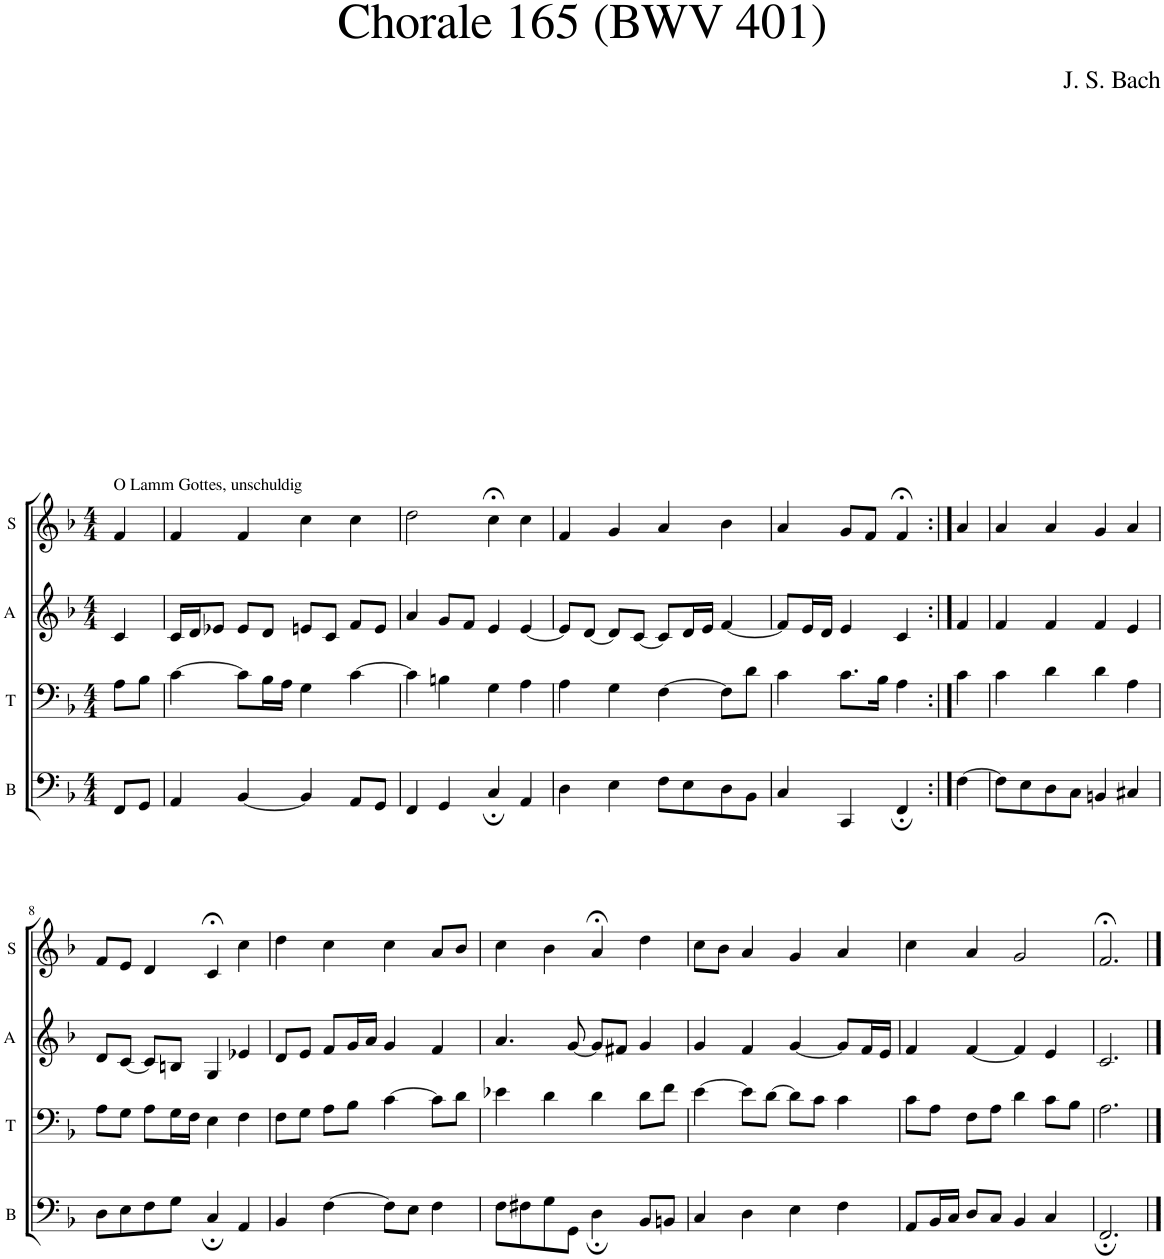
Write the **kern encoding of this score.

**kern	**kern	**kern	**kern
*part4	*part3	*part2	*part1
*staff4	*staff3	*staff2	*staff1
*I"B	*I"T	*I"A	*I"S
*I'B	*I'T	*I'A	*I'S
*clefF4	*clefF4	*clefG2	*clefG2
*k[b-]	*k[b-]	*k[b-]	*k[b-]
*M4/4	*M4/4	*M4/4	*M4/4
=1	=1	=1	=1
!	!	!	!LO:TX:a:t=O Lamm Gottes, unschuldig
8FF/L	8A\L	4c/	4f/
8GG/J	8B-\J	.	.
=2	=2	=2	=2
4AA/	[4c\	16c/LL	4f/
.	.	16d/J	.
.	.	8e-X/J	.
[4BB-/	8c\L]	8e-/L	4f/
.	16B-\L	8d/J	.
.	16A\JJ	.	.
4BB-/]	4G\	8en/L	4cc\
.	.	8c/J	.
8AA/L	[4c\	8f/L	4cc\
8GG/J	.	8e/J	.
=3	=3	=3	=3
4FF/	4c\]	4a/	2dd\
4GG/	4Bn\	8g/L	.
.	.	8f/J	.
4C;/	4G\	4e/	4cc;<\
4AA/	4A\	[4e/	4cc\
=4	=4	=4	=4
4D\	4A\	8e/L]	4f/
.	.	[8d/J	.
4E\	4G\	8d/L]	4g/
.	.	[8c/J	.
8F\L	[4F\	8c/L]	4a/
8E\	.	16d/L	.
.	.	16e/JJ	.
8D\	8F\L]	[4f/	4b-\
8BB-\J	8d\J	.	.
=5	=5	=5	=5
4C/	4c\	8f/L]	4a/
.	.	16e/L	.
.	.	16d/JJ	.
4CC/	8.c\L	4e/	8g/L
.	.	.	8f/J
.	16B-\Jk	.	.
4FF;/	4A\	4c/	4f;</
=6:|!	=6:|!	=6:|!	=6:|!
[4F\	4c\	4f/	4a/
=7	=7	=7	=7
8F\L]	4c\	4f/	4a/
8E\	.	.	.
8D\	4d\	4f/	4a/
8C\J	.	.	.
4BBn/	4d\	4f/	4g/
4C#X/	4A\	4e/	4a/
!!LO:LB:g=z
=8	=8	=8	=8
8D\L	8A\L	8d/L	8f/L
8E\	8G\J	[8c/J	8e/J
8F\	8A\L	8c/L]	4d/
8G\J	16G\L	8Bn/J	.
.	16F\JJ	.	.
4C;/	4E\	4G/	4c;</
4AA/	4F\	4e-X/	4cc\
=9	=9	=9	=9
4BB-/	8F\L	8d/L	4dd\
.	8G\J	8e/J	.
[4F\	8A\L	8f/L	4cc\
.	8B-\J	16g/L	.
.	.	16a/JJ	.
8F\L]	[4c\	4g/	4cc\
8E\J	.	.	.
4F\	8c\L]	4f/	8a/L
.	8d\J	.	8b-/J
=10	=10	=10	=10
8F\L	4e-X\	4.a/	4cc\
8F#X\	.	.	.
8G\	4d\	.	4b-\
8GG\J	.	[8g/	.
4D;\	4d\	8g/L]	4a;</
.	.	8f#X/J	.
8BB-/L	8d\L	4g/	4dd\
8BBn/J	8f\J	.	.
=11	=11	=11	=11
4C/	[4e\	4g/	8cc\L
.	.	.	8b-\J
4D\	8e\L]	4f/	4a/
.	[8d\J	.	.
4E\	8d\L]	[4g/	4g/
.	8c\J	.	.
4F\	4c\	8g/L]	4a/
.	.	16f/L	.
.	.	16e/JJ	.
=12	=12	=12	=12
8AA/L	8c\L	4f/	4cc\
16BB-/L	8A\J	.	.
16C/JJ	.	.	.
8D/L	8F\L	[4f/	4a/
8C/J	8A\J	.	.
4BB-/	4d\	4f/]	2g/
4C/	8c\L	4e/	.
.	8B-\J	.	.
=13	=13	=13	=13
2.FF;/	2.A\	2.c/	2.f;</
==	==	==	==
*-	*-	*-	*-
